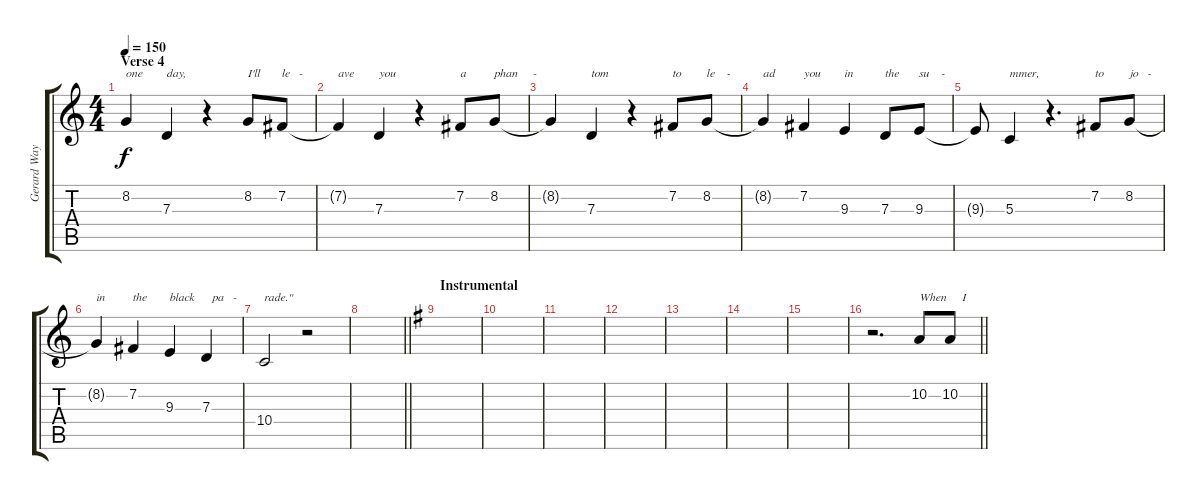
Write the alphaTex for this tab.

\track ("Gerard Way (vocals)" "Gerard Way") {instrument clarinet}
\staff {score tabs}
\tuning (E4 B3 G3 D3 A2 E2) {hide}
\ts (4 4)
\section ("" "Verse 4")
\tempo 150
\clef g2
\ks c
8.2.4{txt "one" dy f} 7.3.4{txt "day,"} r.4 8.2.8{txt "I'll"} 7.2.8{txt "le   -"} |
7.2{t}.4{txt "ave"} 7.3.4{txt "you"} r.4 7.2.8{txt "a"} 8.2.8{txt "phan     -"} |
8.2{t}.4 7.3.4{txt "tom"} r.4 7.2.8{txt "to"} 8.2.8{txt "le    -"} |
8.2{t}.4{txt "ad"} 7.2.4{txt "you"} 9.3.4{txt "in"} 7.3.8{txt "the"} 9.3.8{txt "su    -"} |
9.3{t}.8 5.3.4{txt "mmer,"} r.4{d} 7.2.8{txt "to"} 8.2.8{txt "jo   -"} |
8.2{t}.4{txt "in"} 7.2.4{txt "the"} 9.3.4{txt "black"} 7.3.4{txt "  pa   -"} |
10.4.2{txt "rade.\""} r.2 |
\barLineRight lightlight
|
\section ("" "Instrumental")
\ks eminor
|
|
|
|
|
|
|
\barLineRight lightlight
r.2{d} 10.2.8{txt "When" volume 14} 10.2.8{txt "    I"}
